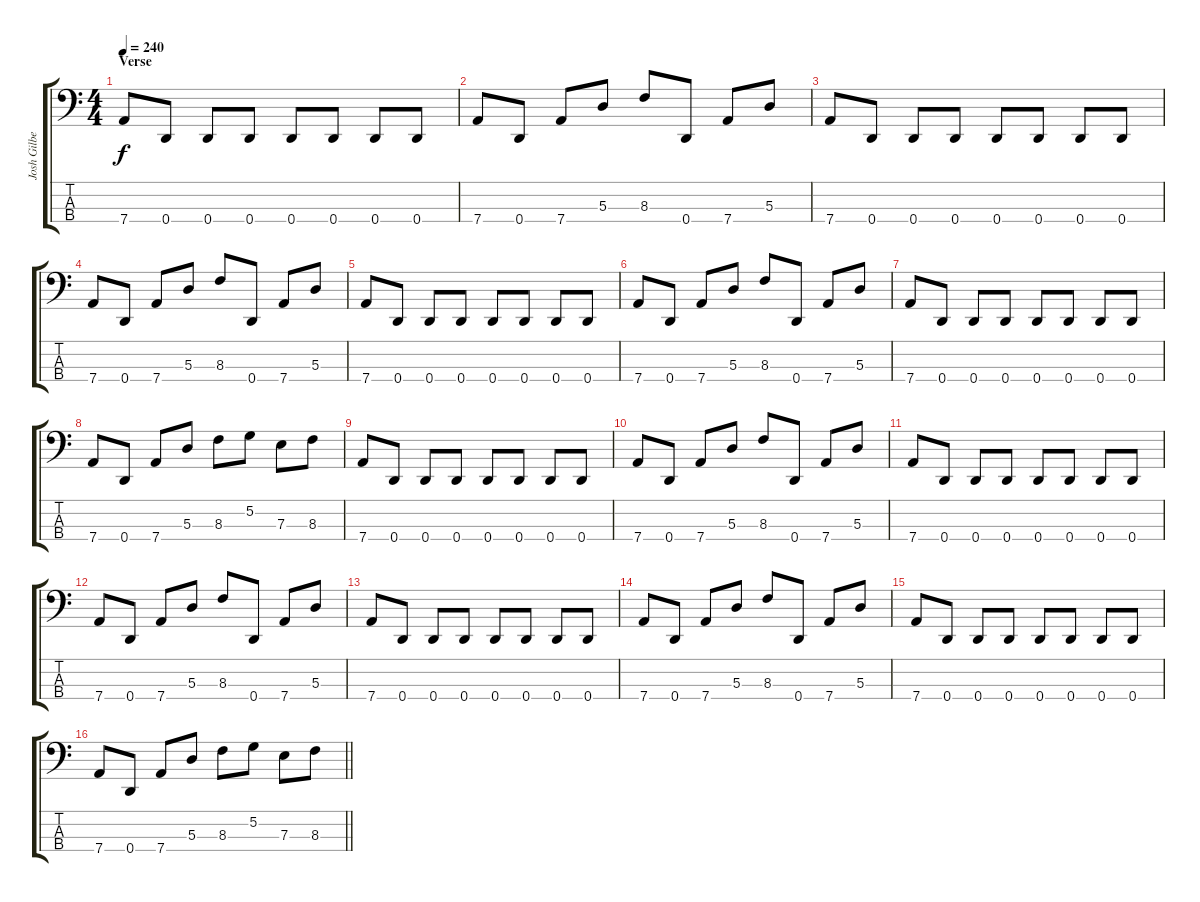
\track ("Josh Gilbert" "Josh Gilbe") {instrument electricbasspick}
\staff {score tabs}
\tuning (G2 D2 A1 D1) {hide}
\ts (4 4)
\section ("" "Verse")
\tempo 240
\clef f4
\ks c
7.4.8{dy f} 0.4.8 0.4.8 0.4.8 0.4.8 0.4.8 0.4.8 0.4.8 |
7.4.8 0.4.8 7.4.8 5.3.8 8.3.8 0.4.8 7.4.8 5.3.8 |
7.4.8 0.4.8 0.4.8 0.4.8 0.4.8 0.4.8 0.4.8 0.4.8 |
7.4.8 0.4.8 7.4.8 5.3.8 8.3.8 0.4.8 7.4.8 5.3.8 |
7.4.8 0.4.8 0.4.8 0.4.8 0.4.8 0.4.8 0.4.8 0.4.8 |
7.4.8 0.4.8 7.4.8 5.3.8 8.3.8 0.4.8 7.4.8 5.3.8 |
7.4.8 0.4.8 0.4.8 0.4.8 0.4.8 0.4.8 0.4.8 0.4.8 |
7.4.8 0.4.8 7.4.8 5.3.8 8.3.8 5.2.8 7.3.8 8.3.8 |
7.4.8 0.4.8 0.4.8 0.4.8 0.4.8 0.4.8 0.4.8 0.4.8 |
7.4.8 0.4.8 7.4.8 5.3.8 8.3.8 0.4.8 7.4.8 5.3.8 |
7.4.8 0.4.8 0.4.8 0.4.8 0.4.8 0.4.8 0.4.8 0.4.8 |
7.4.8 0.4.8 7.4.8 5.3.8 8.3.8 0.4.8 7.4.8 5.3.8 |
7.4.8 0.4.8 0.4.8 0.4.8 0.4.8 0.4.8 0.4.8 0.4.8 |
7.4.8 0.4.8 7.4.8 5.3.8 8.3.8 0.4.8 7.4.8 5.3.8 |
7.4.8 0.4.8 0.4.8 0.4.8 0.4.8 0.4.8 0.4.8 0.4.8 |
\barLineRight lightlight
7.4.8 0.4.8 7.4.8 5.3.8 8.3.8 5.2.8 7.3.8 8.3.8
